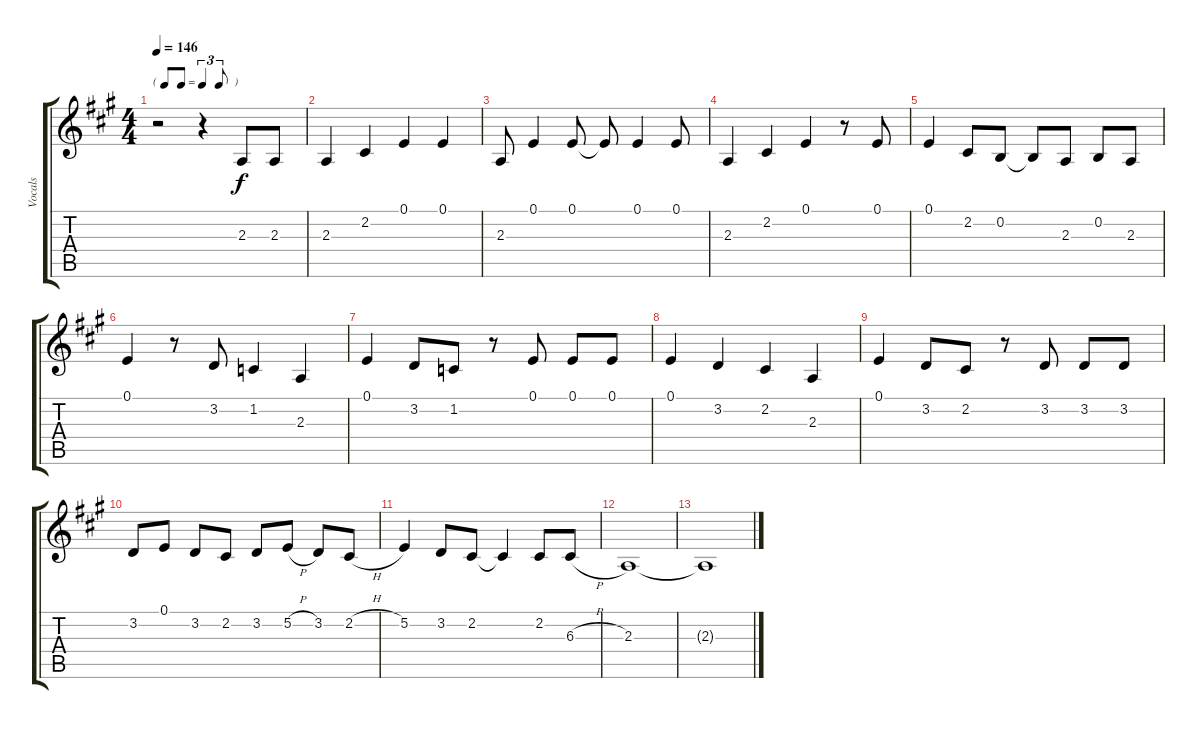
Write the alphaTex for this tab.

\track ("Vocals" "Vocals") {instrument sopranosax}
\staff {score tabs}
\tuning (E4 B3 G3 D3 A2 E2) {hide}
\ts (4 4)
\tf triplet8th
\tempo 146
\clef g2
\ks a
r.2{dy f} r.4 2.3.8 2.3.8 |
2.3.4 2.2.4 0.1.4 0.1.4 |
2.3.8 0.1.4 0.1.8 0.1{t}.8 0.1.4 0.1.8 |
2.3.4 2.2.4 0.1.4 r.8 0.1.8 |
0.1.4 2.2.8 0.2.8 0.2{t}.8 2.3.8 0.2.8 2.3.8 |
0.1.4 r.8 3.2.8 1.2.4 2.3.4 |
0.1.4 3.2.8 1.2.8 r.8 0.1.8 0.1.8 0.1.8 |
0.1.4 3.2.4 2.2.4 2.3.4 |
0.1.4 3.2.8 2.2.8 r.8 3.2.8 3.2.8 3.2.8 |
3.2.8 0.1.8 3.2.8 2.2.8 3.2.8 5.2{h}.8 3.2.8 2.2{h}.8 |
5.2.4 3.2.8 2.2.8 2.2{t}.4 2.2.8 6.3{h}.8 |
2.3.1 |
2.3{t}.1
